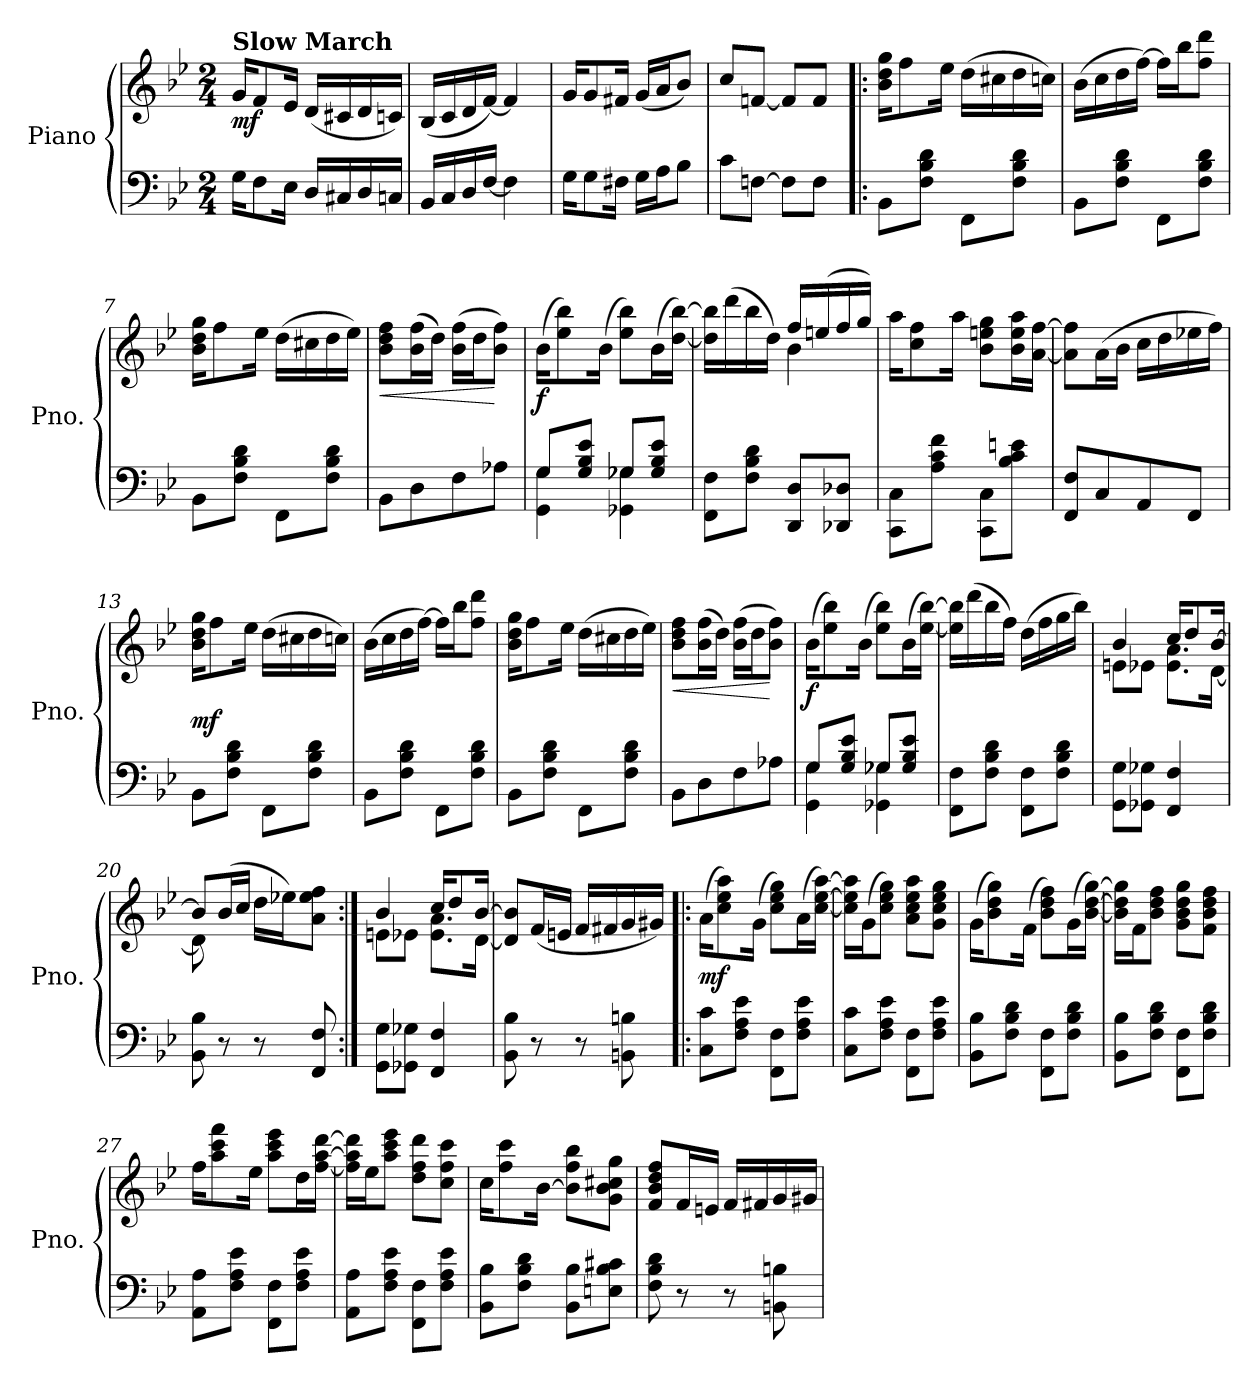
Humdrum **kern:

**kern	**kern	**dynam
*part1	*part1	*part1
*staff2	*staff1	*staff1/2
*I"Piano	*	*
*I'Pno.	*	*
*clefF4	*clefG2	*
*k[b-e-]	*k[b-e-]	*
*M2/4	*M2/4	*
*MM90	*MM90	*
=1	=1	=1
!	!LO:TX:a:B:t=Slow March	!
!	!	!LO:DY:b
16G\KL	16g/KL	mf
8F\	8f/	.
16E-\Jk	16e-/Jk	.
16D/LL	(<16d/LL	.
16C#X/	16c#X/	.
16D/	16d/	.
16Cn/JJ	16cn/JJ)	.
=2	=2	=2
16BB-/LL	(<16B-/LL	.
16C/	16c/	.
16D/	16d/	.
[16F/JJ	[16f/JJ)	.
4F\]	4f/]	.
=3	=3	=3
16G\KL	16g/KL	.
8G\	8g/	.
16F#X\Jk	16f#X/Jk	.
16G\LL	(<16g/LL	.
16A\J	16a/J	.
8B-\J	8b-/J)	.
=4	=4	=4
8c\L	8cc/L	.
[8Fn\J	[8fn/J	.
8F\L]	8f/L]	.
8F\J	8f/J	.
=5!|:	=5!|:	=5!|:
8BB-\L	16b-\ 16dd\ 16gg\KL	.
.	8ff\	.
8F\ 8B-\ 8d\J	.	.
.	16ee-\Jk	.
8FF\L	(>16dd\LL	.
.	16cc#X\	.
8F\ 8B-\ 8d\J	16dd\	.
.	16ccn\JJ)	.
=6	=6	=6
8BB-\L	(>16b-\LL	.
.	16cc\	.
8F\ 8B-\ 8d\J	16dd\	.
.	[16ff\JJ)	.
8FF\L	16ff\LL]	.
.	16bb-\J	.
8F\ 8B-\ 8d\J	8ff\ 8ddd\J	.
!!LO:LB:g=z
=7	=7	=7
8BB-\L	16b-\ 16dd\ 16gg\KL	.
.	8ff\	.
8F\ 8B-\ 8d\J	.	.
.	16ee-\Jk	.
8FF\L	(>16dd\LL	.
.	16cc#X\	.
8F\ 8B-\ 8d\J	16dd\	.
.	16ee-\JJ)	.
=8	=8	=8
!	!	!LO:HP:b
8BB-\L	8b-\ 8dd\ 8ff\L	<
8D\	(>16b-\ 16ff\L	.
.	16dd\JJ)	.
8F\	(>16b-\ 16ff\LL	.
.	16dd\J	.
8A-X\J	8b-\ 8ff\J)	[
=9	=9	=9
*^	*	*
!	!	!	!LO:DY:b
8G/L	4GG\ 4G\	(>16b-\KL	f
.	.	8ee-\ 8bb-\)	.
8G/ 8B-/ 8e-/J	.	.	.
.	.	(>16b-\Jk	.
8G-X/L	4GG-X\ 4G-\	8ee-\ 8bb-\L)	.
8G-/ 8B-/ 8e-/J	.	(>16b-\L	.
.	.	[16dd\ [16bb-\JJ)	.
*v	*v	*	*
=10	=10	=10
*	*^	*
8FF\ 8F\L	16dd\] 16bb-\]LL	4ryy	.
.	(>16ddd\	.	.
8F\ 8B-\ 8d\J	16bb-\	.	.
.	16dd\JJ)	.	.
8DD/ 8D/L	16ff/LL	4b-\	.
.	(<16een/	.	.
8DD-X/ 8D-X/J	16ff/	.	.
.	16gg/JJ)	.	.
*	*v	*v	*
=11	=11	=11
8CC\ 8C\L	16aa\KL	.
.	8cc\ 8ff\	.
8A\ 8c\ 8f\J	.	.
.	16aa\Jk	.
8CC\ 8C\L	8b-\ 8een\ 8gg\L	.
8B-\ 8c\ 8en\J	16b-\ 16ee\ 16aa\L	.
.	[16a\ [16ff\JJ	.
=12	=12	=12
8FF/ 8F/L	8a\] 8ff\]L	.
8C/	(>16a\L	.
.	16b-\JJ	.
8AA/	16cc\LL	.
.	16dd\	.
8FF/J	16ee-X\	.
.	16ff\JJ)	.
!!LO:LB:g=z
=13	=13	=13
!	!	!LO:DY:a=2
8BB-\L	16b-\ 16dd\ 16gg\KL	mf
.	8ff\	.
8F\ 8B-\ 8d\J	.	.
.	16ee-\Jk	.
8FF\L	(>16dd\LL	.
.	16cc#X\	.
8F\ 8B-\ 8d\J	16dd\	.
.	16ccn\JJ)	.
=14	=14	=14
8BB-\L	(>16b-\LL	.
.	16cc\	.
8F\ 8B-\ 8d\J	16dd\	.
.	[16ff\JJ)	.
8FF\L	16ff\LL]	.
.	16bb-\J	.
8F\ 8B-\ 8d\J	8ff\ 8ddd\J	.
=15	=15	=15
8BB-\L	16b-\ 16dd\ 16gg\KL	.
.	8ff\	.
8F\ 8B-\ 8d\J	.	.
.	16ee-\Jk	.
8FF\L	(>16dd\LL	.
.	16cc#X\	.
8F\ 8B-\ 8d\J	16dd\	.
.	16ee-\JJ)	.
=16	=16	=16
!	!	!LO:HP:b
8BB-\L	8b-\ 8dd\ 8ff\L	<
8D\	(>16b-\ 16ff\L	.
.	16dd\JJ)	.
8F\	(>16b-\ 16ff\LL	.
.	16dd\J	.
8A-X\J	8b-\ 8ff\J)	[
=17	=17	=17
*^	*	*
!	!	!	!LO:DY:b
8G/L	4GG\ 4G\	(>16b-\KL	f
.	.	8ee-\ 8bb-\)	.
8G/ 8B-/ 8e-/J	.	.	.
.	.	(>16b-\Jk	.
8G-X/L	4GG-X\ 4G-\	8ee-\ 8bb-\L)	.
8G-/ 8B-/ 8e-/J	.	(>16b-\L	.
.	.	[16ee-\ [16bb-\JJ)	.
*v	*v	*	*
=18	=18	=18
8FF\ 8F\L	16ee-\] 16bb-\]LL	.
.	(>16ddd\	.
8F\ 8B-\ 8d\J	16bb-\	.
.	16ff\JJ)	.
8FF\ 8F\L	(>16dd\LL	.
.	16ff\	.
8F\ 8B-\ 8d\J	16gg\	.
.	16bb-\JJ)	.
=19	=19	=19
*	*^	*
8GG\ 8G\L	4b-/	8en\L	.
8GG-X\ 8G-X\J	.	8e-X\J	.
4FF/ 4F/	16cc/KL	8.e-\ 8.a\L	.
.	8dd/	.	.
.	[16b-/Jk	[16d\Jk	.
!!LO:LB:g=z	!!
=20	=20	=20	=20
8BB-\ 8B-\	8b-/L]	8d\]	.
8r	(>16b-/L	4.ryy	.
.	16cc/JJ	.	.
8r	16dd\LL	.	.
.	16ee-X\J)	.	.
8FF/ 8F/	8a\ 8ee-\ 8ff\J	.	.
=21:|!	=21:|!	=21:|!	=21:|!
8GG\ 8G\L	4b-/	8en\L	.
8GG-X\ 8G-X\J	.	8e-X\J	.
4FF/ 4F/	16cc/KL	8.e-\ 8.a\L	.
.	8dd/	.	.
.	[16b-/Jk	[16d\Jk	.
*	*v	*v	*
=22	=22	=22
8BB-\ 8B-\	8d/] 8b-/]L	.
8r	(<16f/L	.
.	16en/JJ	.
8r	16f/LL	.
.	16f#X/	.
8BBn\ 8Bn\	16g/	.
.	16g#X/JJ)	.
=23!|:	=23!|:	=23!|:
!	!	!LO:DY:a=2
8C\ 8c\L	(>16a\KL	mf
.	8cc\ 8ee-\ 8aa\)	.
8F\ 8A\ 8e-\J	.	.
.	(>16g\Jk	.
8FF\ 8F\L	8cc\ 8ee-\ 8gg\L)	.
8F\ 8A\ 8e-\J	(>16a\L	.
.	[16cc\ [16ee-\ [16aa\JJ)	.
=24	=24	=24
8C\ 8c\L	16cc\] 16ee-\] 16aa\]LL	.
.	(>16g\J	.
8F\ 8A\ 8e-\J	8cc\ 8ee-\ 8gg\J)	.
8FF\ 8F\L	8a\ 8cc\ 8ee-\ 8aa\L	.
8F\ 8A\ 8e-\J	8g\ 8cc\ 8ee-\ 8gg\J	.
=25	=25	=25
8BB-\ 8B-\L	(>16g\KL	.
.	8b-\ 8dd\ 8gg\)	.
8F\ 8B-\ 8d\J	.	.
.	(>16f\Jk	.
8FF\ 8F\L	8b-\ 8dd\ 8ff\L)	.
8F\ 8B-\ 8d\J	(>16g\L	.
.	[16b-\ [16dd\ [16gg\JJ)	.
=26	=26	=26
8BB-\ 8B-\L	16b-\] 16dd\] 16gg\]LL	.
.	16f\J	.
8F\ 8B-\ 8d\J	8b-\ 8dd\ 8ff\J	.
8FF\ 8F\L	8g\ 8b-\ 8dd\ 8gg\L	.
8F\ 8B-\ 8d\J	8f\ 8b-\ 8dd\ 8ff\J	.
!!LO:LB:g=z
=27	=27	=27
8AA\ 8A\L	16ff\KL	.
.	8aa\ 8ccc\ 8fff\	.
8F\ 8A\ 8e-\J	.	.
.	16ee-\Jk	.
8FF\ 8F\L	8aa\ 8ccc\ 8eee-\L	.
8F\ 8A\ 8e-\J	16dd\L	.
.	[16ff\ [16aa\ [16ddd\JJ	.
=28	=28	=28
8AA\ 8A\L	16ff\] 16aa\] 16ddd\]LL	.
.	16ee-\J	.
8F\ 8A\ 8e-\J	8aa\ 8ccc\ 8eee-\J	.
8FF\ 8F\L	8dd\ 8ff\ 8ddd\L	.
8F\ 8A\ 8e-\J	8cc\ 8ff\ 8ccc\J	.
=29	=29	=29
8BB-\ 8B-\L	16cc\KL	.
.	8ff\ 8ccc\	.
8F\ 8B-\ 8d\J	.	.
.	[16b-\Jk	.
8BB-\ 8B-\L	8b-\] 8ff\ 8bb-\L	.
8En\ 8B-\ 8c#X\J	8g\ 8b-\ 8cc#X\ 8gg\J	.
=30	=30	=30
8F\ 8B-\ 8d\	8f/ 8b-/ 8dd/ 8ff/L	.
8r	16f/L	.
.	16en/JJ	.
8r	16f/LL	.
.	16f#X/	.
8BBn\ 8Bn\	16g/	.
.	16g#X/JJ	.
=	=	=
*-	*-	*-
